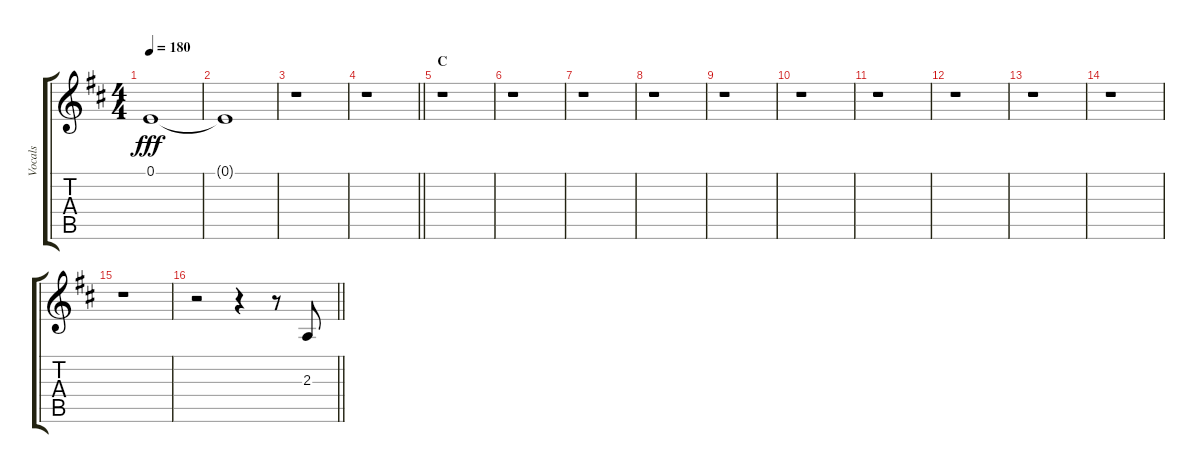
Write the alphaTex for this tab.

\track ("Vocals" "Vocals") {instrument voiceoohs}
\staff {score tabs}
\tuning (E4 B3 G3 D3 A2 E2) {hide}
\ts (4 4)
\tempo 180
\clef g2
\ks d
0.1.1{dy fff} |
0.1{t}.1 |
r.1 |
\barLineRight lightlight
r.1 |
\section ("" "C")
r.1 |
r.1 |
r.1 |
r.1 |
r.1 |
r.1 |
r.1 |
r.1 |
r.1 |
r.1 |
r.1 |
\barLineRight lightlight
r.2 r.4 r.8 2.3.8
